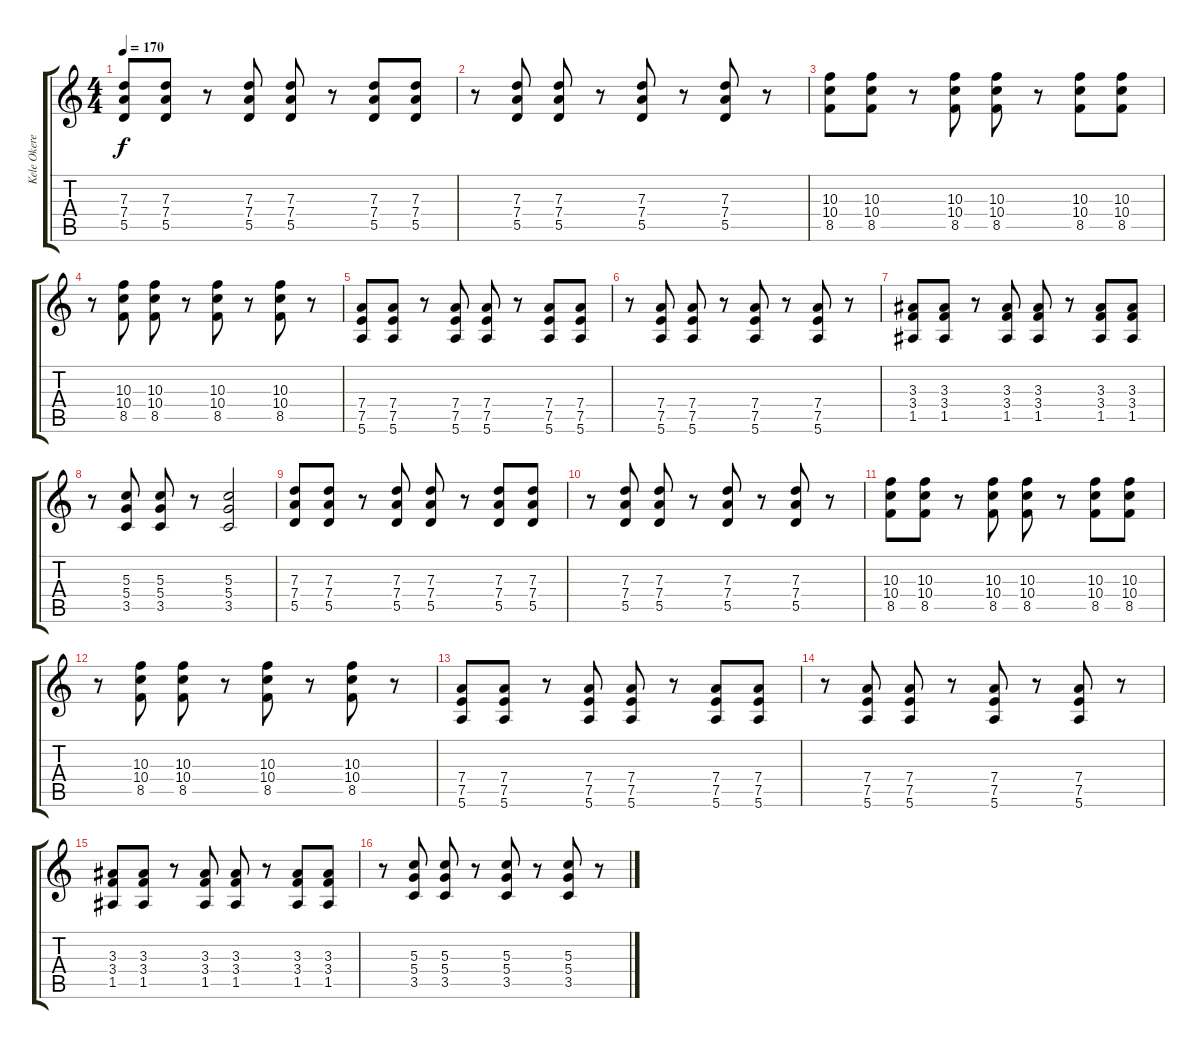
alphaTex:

\track ("Kele Okereke" "Kele Okere") {instrument overdrivenguitar}
\staff {score tabs}
\tuning (E4 B3 G3 D3 A2 E2) {hide}
\ts (4 4)
\tempo 170
\clef g2
\ks c
(7.3 7.4 5.5).8{dy f volume 13} (7.3 7.4 5.5).8 r.8 (7.3 7.4 5.5).8 (7.3 7.4 5.5).8 r.8 (7.3 7.4 5.5).8 (7.3 7.4 5.5).8 |
r.8 (7.3 7.4 5.5).8 (7.3 7.4 5.5).8 r.8 (7.3 7.4 5.5).8 r.8 (7.3 7.4 5.5).8 r.8 |
(10.3 10.4 8.5).8 (10.3 10.4 8.5).8 r.8 (10.3 10.4 8.5).8 (10.3 10.4 8.5).8 r.8 (10.3 10.4 8.5).8 (10.3 10.4 8.5).8 |
r.8 (10.3 10.4 8.5).8 (10.3 10.4 8.5).8 r.8 (10.3 10.4 8.5).8 r.8 (10.3 10.4 8.5).8 r.8 |
(7.4 7.5 5.6).8 (7.4 7.5 5.6).8 r.8 (7.4 7.5 5.6).8 (7.4 7.5 5.6).8 r.8 (7.4 7.5 5.6).8 (7.4 7.5 5.6).8 |
r.8 (7.4 7.5 5.6).8 (7.4 7.5 5.6).8 r.8 (7.4 7.5 5.6).8 r.8 (7.4 7.5 5.6).8 r.8 |
(3.3 3.4 1.5).8 (3.3 3.4 1.5).8 r.8 (3.3 3.4 1.5).8 (3.3 3.4 1.5).8 r.8 (3.3 3.4 1.5).8 (3.3 3.4 1.5).8 |
r.8 (5.3 5.4 3.5).8 (5.3 5.4 3.5).8 r.8 (5.3 5.4 3.5).2 |
(7.3 7.4 5.5).8 (7.3 7.4 5.5).8 r.8 (7.3 7.4 5.5).8 (7.3 7.4 5.5).8 r.8 (7.3 7.4 5.5).8 (7.3 7.4 5.5).8 |
r.8 (7.3 7.4 5.5).8 (7.3 7.4 5.5).8 r.8 (7.3 7.4 5.5).8 r.8 (7.3 7.4 5.5).8 r.8 |
(10.3 10.4 8.5).8 (10.3 10.4 8.5).8 r.8 (10.3 10.4 8.5).8 (10.3 10.4 8.5).8 r.8 (10.3 10.4 8.5).8 (10.3 10.4 8.5).8 |
r.8 (10.3 10.4 8.5).8 (10.3 10.4 8.5).8 r.8 (10.3 10.4 8.5).8 r.8 (10.3 10.4 8.5).8 r.8 |
(7.4 7.5 5.6).8 (7.4 7.5 5.6).8 r.8 (7.4 7.5 5.6).8 (7.4 7.5 5.6).8 r.8 (7.4 7.5 5.6).8 (7.4 7.5 5.6).8 |
r.8 (7.4 7.5 5.6).8 (7.4 7.5 5.6).8 r.8 (7.4 7.5 5.6).8 r.8 (7.4 7.5 5.6).8 r.8 |
(3.3 3.4 1.5).8 (3.3 3.4 1.5).8 r.8 (3.3 3.4 1.5).8 (3.3 3.4 1.5).8 r.8 (3.3 3.4 1.5).8 (3.3 3.4 1.5).8 |
r.8 (5.3 5.4 3.5).8 (5.3 5.4 3.5).8 r.8 (5.3 5.4 3.5).8 r.8 (5.3 5.4 3.5).8 r.8
